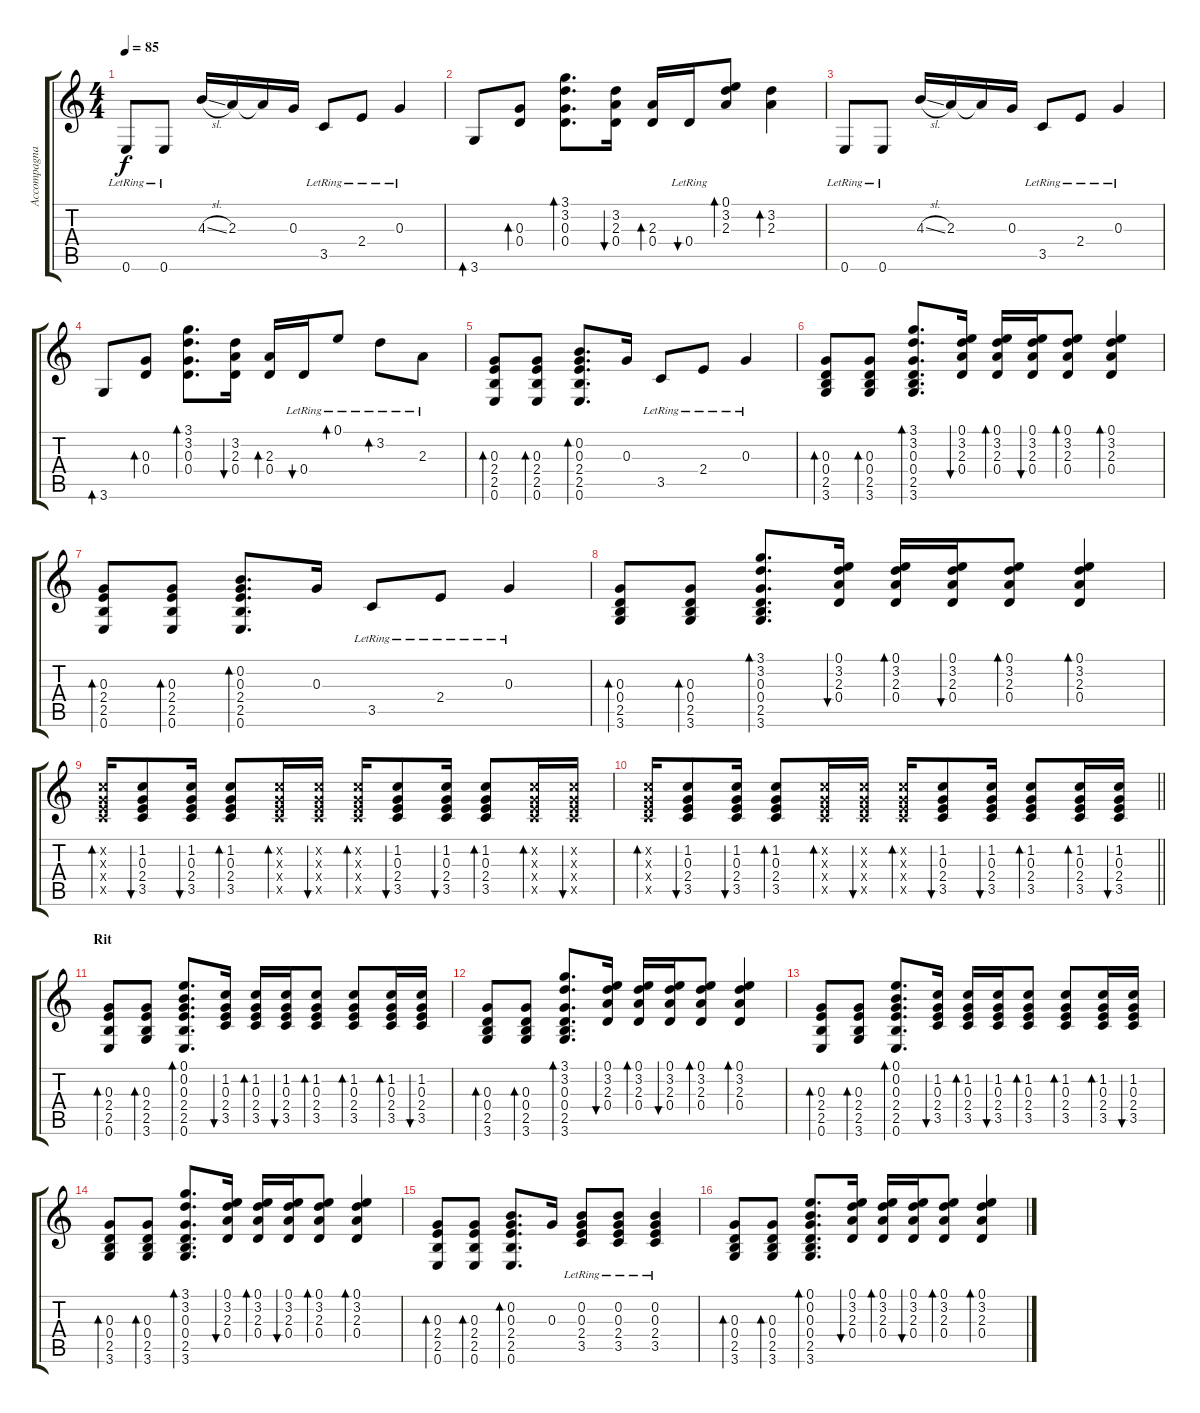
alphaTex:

\track ("Accompagnamento" "Accompagna") {instrument electricguitarclean}
\staff {score tabs}
\tuning (E4 B3 G3 D3 A2 E2) {hide}
\ts (4 4)
\tempo 85
\clef g2
\ks c
0.6{lr}.8{dy f} 0.6{lr}.8 4.3{sl}.16 2.3.16 2.3{t}.16 0.3.16 3.5{lr}.8 2.4{lr}.8 0.3{lr}.4 |
3.6.8{bd 60} (0.3 0.4).8{bd 60} (3.1 3.2 0.3 0.4).8{d bd 60} (3.2 2.3 0.4).16{bu 60} (2.3 0.4).16{bd 60} 0.4{lr}.16{bu 60} (0.1 3.2 2.3).8{bd 60} (3.2 2.3).4{bd 60} |
0.6{lr}.8 0.6{lr}.8 4.3{sl}.16 2.3.16 2.3{t}.16 0.3.16 3.5{lr}.8 2.4{lr}.8 0.3{lr}.4 |
3.6.8{bd 60} (0.3 0.4).8{bd 60} (3.1 3.2 0.3 0.4).8{d bd 60} (3.2 2.3 0.4).16{bu 60} (2.3 0.4).16{bd 60} 0.4{lr}.16{bu 60} 0.1{lr}.8{bd 60} 3.2{lr}.8{bd 60} 2.3{lr}.8 |
(0.3 2.4 2.5 0.6).8{bd 60} (0.3 2.4 2.5 0.6).8{bd 60} (0.2 0.3 2.4 2.5 0.6).8{d bd 60} 0.3.16 3.5{lr}.8 2.4{lr}.8 0.3{lr}.4 |
(0.3 0.4 2.5 3.6).8{bd 60} (0.3 0.4 2.5 3.6).8{bd 60} (3.1 3.2 0.3 0.4 2.5 3.6).8{d bd 60} (0.1 3.2 2.3 0.4).16{bu 60} (0.1 3.2 2.3 0.4).16{bd 60} (0.1 3.2 2.3 0.4).16{bu 60} (0.1 3.2 2.3 0.4).8{bd 60} (0.1 3.2 2.3 0.4).4{bd 60} |
(0.3 2.4 2.5 0.6).8{bd 60} (0.3 2.4 2.5 0.6).8{bd 60} (0.2 0.3 2.4 2.5 0.6).8{d bd 60} 0.3.16 3.5{lr}.8 2.4{lr}.8 0.3{lr}.4 |
(0.3 0.4 2.5 3.6).8{bd 60} (0.3 0.4 2.5 3.6).8{bd 60} (3.1 3.2 0.3 0.4 2.5 3.6).8{d bd 60} (0.1 3.2 2.3 0.4).16{bu 60} (0.1 3.2 2.3 0.4).16{bd 60} (0.1 3.2 2.3 0.4).16{bu 60} (0.1 3.2 2.3 0.4).8{bd 60} (0.1 3.2 2.3 0.4).4{bd 60} |
(1.2{x} 0.3{x} 2.4{x} 3.5{x}).16{bd 60 instrument electricguitarclean} (1.2 0.3 2.4 3.5).8{bu 60} (1.2 0.3 2.4 3.5).16{bu 60} (1.2 0.3 2.4 3.5).8{bd 60} (1.2{x} 0.3{x} 2.4{x} 3.5{x}).16{bd 60} (1.2{x} 0.3{x} 2.4{x} 3.5{x}).16{bu 60} (1.2{x} 0.3{x} 2.4{x} 3.5{x}).16{bd 60} (1.2 0.3 2.4 3.5).8{bu 60} (1.2 0.3 2.4 3.5).16{bu 60} (1.2 0.3 2.4 3.5).8{bd 60} (1.2{x} 0.3{x} 2.4{x} 3.5{x}).16{bd 60} (1.2{x} 0.3{x} 2.4{x} 3.5{x}).16{bu 60} |
\barLineRight lightlight
(1.2{x} 0.3{x} 2.4{x} 3.5{x}).16{bd 60} (1.2 0.3 2.4 3.5).8{bu 60} (1.2 0.3 2.4 3.5).16{bu 60} (1.2 0.3 2.4 3.5).8{bd 60} (1.2{x} 0.3{x} 2.4{x} 3.5{x}).16{bd 60} (1.2{x} 0.3{x} 2.4{x} 3.5{x}).16{bu 60} (1.2{x} 0.3{x} 2.4{x} 3.5{x}).16{bd 60} (1.2 0.3 2.4 3.5).8{bu 60} (1.2 0.3 2.4 3.5).16{bu 60} (1.2 0.3 2.4 3.5).8{bd 60} (1.2 0.3 2.4 3.5).16{bd 60} (1.2 0.3 2.4 3.5).16{bu 60} |
\section ("" "Rit")
(0.3 2.4 2.5 0.6).8{bd 60} (0.3 2.4 2.5 3.6).8{bd 60} (0.1 0.2 0.3 2.4 2.5 0.6).8{d bd 60} (1.2 0.3 2.4 3.5).16{bu 60} (1.2 0.3 2.4 3.5).16{bd 60} (1.2 0.3 2.4 3.5).16{bu 60} (1.2 0.3 2.4 3.5).8{bd 60} (1.2 0.3 2.4 3.5).8{bd 60} (1.2 0.3 2.4 3.5).16{bd 60} (1.2 0.3 2.4 3.5).16{bu 60} |
(0.3 0.4 2.5 3.6).8{bd 60} (0.3 0.4 2.5 3.6).8{bd 60} (3.1 3.2 0.3 0.4 2.5 3.6).8{d bd 60} (0.1 3.2 2.3 0.4).16{bu 60} (0.1 3.2 2.3 0.4).16{bd 60} (0.1 3.2 2.3 0.4).16{bu 60} (0.1 3.2 2.3 0.4).8{bd 60} (0.1 3.2 2.3 0.4).4{bd 60} |
(0.3 2.4 2.5 0.6).8{bd 60} (0.3 2.4 2.5 3.6).8{bd 60} (0.1 0.2 0.3 2.4 2.5 0.6).8{d bd 60} (1.2 0.3 2.4 3.5).16{bu 60} (1.2 0.3 2.4 3.5).16{bd 60} (1.2 0.3 2.4 3.5).16{bu 60} (1.2 0.3 2.4 3.5).8{bd 60} (1.2 0.3 2.4 3.5).8{bd 60} (1.2 0.3 2.4 3.5).16{bd 60} (1.2 0.3 2.4 3.5).16{bu 60} |
(0.3 0.4 2.5 3.6).8{bd 60} (0.3 0.4 2.5 3.6).8{bd 60} (3.1 3.2 0.3 0.4 2.5 3.6).8{d bd 60} (0.1 3.2 2.3 0.4).16{bu 60} (0.1 3.2 2.3 0.4).16{bd 60} (0.1 3.2 2.3 0.4).16{bu 60} (0.1 3.2 2.3 0.4).8{bd 60} (0.1 3.2 2.3 0.4).4{bd 60} |
(0.3 2.4 2.5 0.6).8{bd 60} (0.3 2.4 2.5 0.6).8{bd 60} (0.2 0.3 2.4 2.5 0.6).8{d bd 60} 0.3.16 (0.2 0.3 2.4 3.5{lr}).8 (0.2 0.3 2.4{lr} 3.5).8 (0.2 0.3{lr} 2.4 3.5).4 |
(0.3 0.4 2.5 3.6).8{bd 60} (0.3 0.4 2.5 3.6).8{bd 60} (0.1 0.2 0.3 0.4 2.5 3.6).8{d bd 60} (0.1 3.2 2.3 0.4).16{bu 60} (0.1 3.2 2.3 0.4).16{bd 60} (0.1 3.2 2.3 0.4).16{bu 60} (0.1 3.2 2.3 0.4).8{bd 60} (0.1 3.2 2.3 0.4).4{bd 60}
